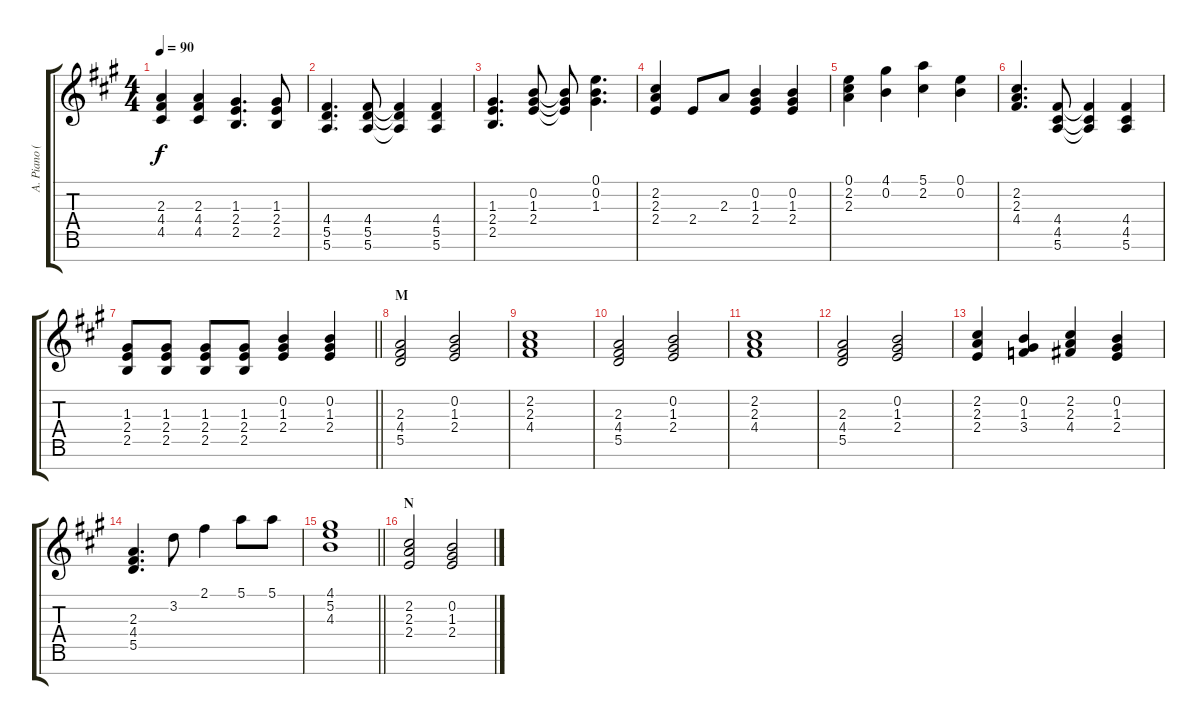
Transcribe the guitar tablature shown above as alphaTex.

\track ("A. Piano (Right Hand)" "A. Piano (") {instrument acousticgrandpiano}
\staff {score tabs}
\tuning (E5 B4 G4 D4 A3 E3 B2) {hide}
\ts (4 4)
\tempo 90
\clef g2
\ks a
(2.3 4.4 4.5).4{dy f} (2.3 4.4 4.5).4 (1.3 2.4 2.5).4{d} (1.3 2.4 2.5).8 |
(4.4 5.5 5.6).4{d} (4.4 5.5 5.6).8 (4.4{t} 5.5{t} 5.6{t}).4 (4.4 5.5 5.6).4 |
(1.3 2.4 2.5).4{d} (0.2 1.3 2.4).8 (0.2{t} 1.3{t} 2.4{t}).8 (0.1 0.2 1.3).4{d} |
(2.2 2.3 2.4).4 2.4.8 2.3.8 (0.2 1.3 2.4).4 (0.2 1.3 2.4).4 |
(0.1 2.2 2.3).4 (4.1 0.2).4 (5.1 2.2).4 (0.1 0.2).4 |
(2.2 2.3 4.4).4{d} (4.4 4.5 5.6).8 (4.4{t} 4.5{t} 5.6{t}).4 (4.4 4.5 5.6).4 |
\barLineRight lightlight
(1.3 2.4 2.5).8 (1.3 2.4 2.5).8 (1.3 2.4 2.5).8 (1.3 2.4 2.5).8 (0.2 1.3 2.4).4 (0.2 1.3 2.4).4 |
\section ("" "M")
(2.3 4.4 5.5).2 (0.2 1.3 2.4).2 |
(2.2 2.3 4.4).1 |
(2.3 4.4 5.5).2 (0.2 1.3 2.4).2 |
(2.2 2.3 4.4).1 |
(2.3 4.4 5.5).2 (0.2 1.3 2.4).2 |
(2.2 2.3 2.4).4 (0.2 1.3 3.4).4 (2.2 2.3 4.4).4 (0.2 1.3 2.4).4 |
(2.3 4.4 5.5).4{d} 3.2.8 2.1.4 5.1.8 5.1.8 |
\barLineRight lightlight
(4.1 5.2 4.3).1 |
\section ("" "N")
(2.2 2.3 2.4).2 (0.2 1.3 2.4).2
